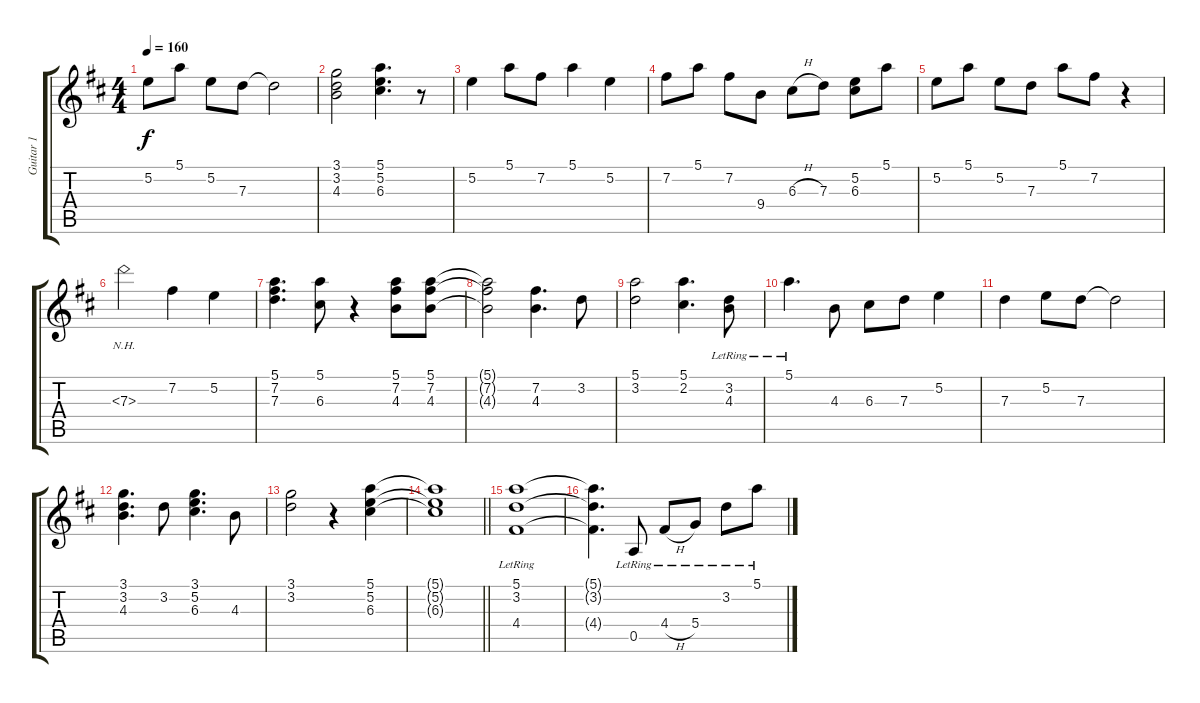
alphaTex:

\track ("Guitar 1" "Guitar 1") {instrument electricguitarclean}
\staff {score tabs}
\tuning (E4 B3 G3 D3 A2 E2) {hide}
\ts (4 4)
\tempo 160
\clef g2
\ks d
5.2.8{dy f} 5.1.8 5.2.8 7.3.8 7.3{t}.2 |
(3.1 3.2 4.3).2 (5.1 5.2 6.3).4{d} r.8 |
5.2.4 5.1.8 7.2.8 5.1.4 5.2.4 |
7.2.8 5.1.8 7.2.8 9.4.8 6.3{h}.8 7.3.8 (5.2 6.3).8 5.1.8 |
5.2.8 5.1.8 5.2.8 7.3.8 5.1.8 7.2.8 r.4 |
7.3{nh}.2 7.2.4 5.2.4 |
(5.1 7.2 7.3).4{d} (5.1 6.3).8 r.4 (5.1 7.2 4.3).8 (5.1 7.2 4.3).8 |
(5.1{t} 7.2{t} 4.3{t}).2 (7.2 4.3).4{d} 3.2.8 |
(5.1 3.2).2 (5.1 2.2).4{d} (3.2{lr} 4.3{lr}).8 |
5.1{lr}.4{d} 4.3.8 6.3.8 7.3.8 5.2.4 |
7.3.4 5.2.8 7.3.8 7.3{t}.2 |
(3.1 3.2 4.3).4{d} 3.2.8 (3.1 5.2 6.3).4{d} 4.3.8 |
(3.1 3.2).2 r.4 (5.1 5.2 6.3).4 |
\barLineRight lightlight
(5.1{t} 5.2{t} 6.3{t}).1 |
(5.1{lr} 3.2{lr} 4.4{lr}).1 |
(5.1{t} 3.2{t} 4.4{t}).4{d} 0.5{lr}.8 4.4{h lr}.8 5.4{lr}.8 3.2{lr}.8 5.1{lr}.8
